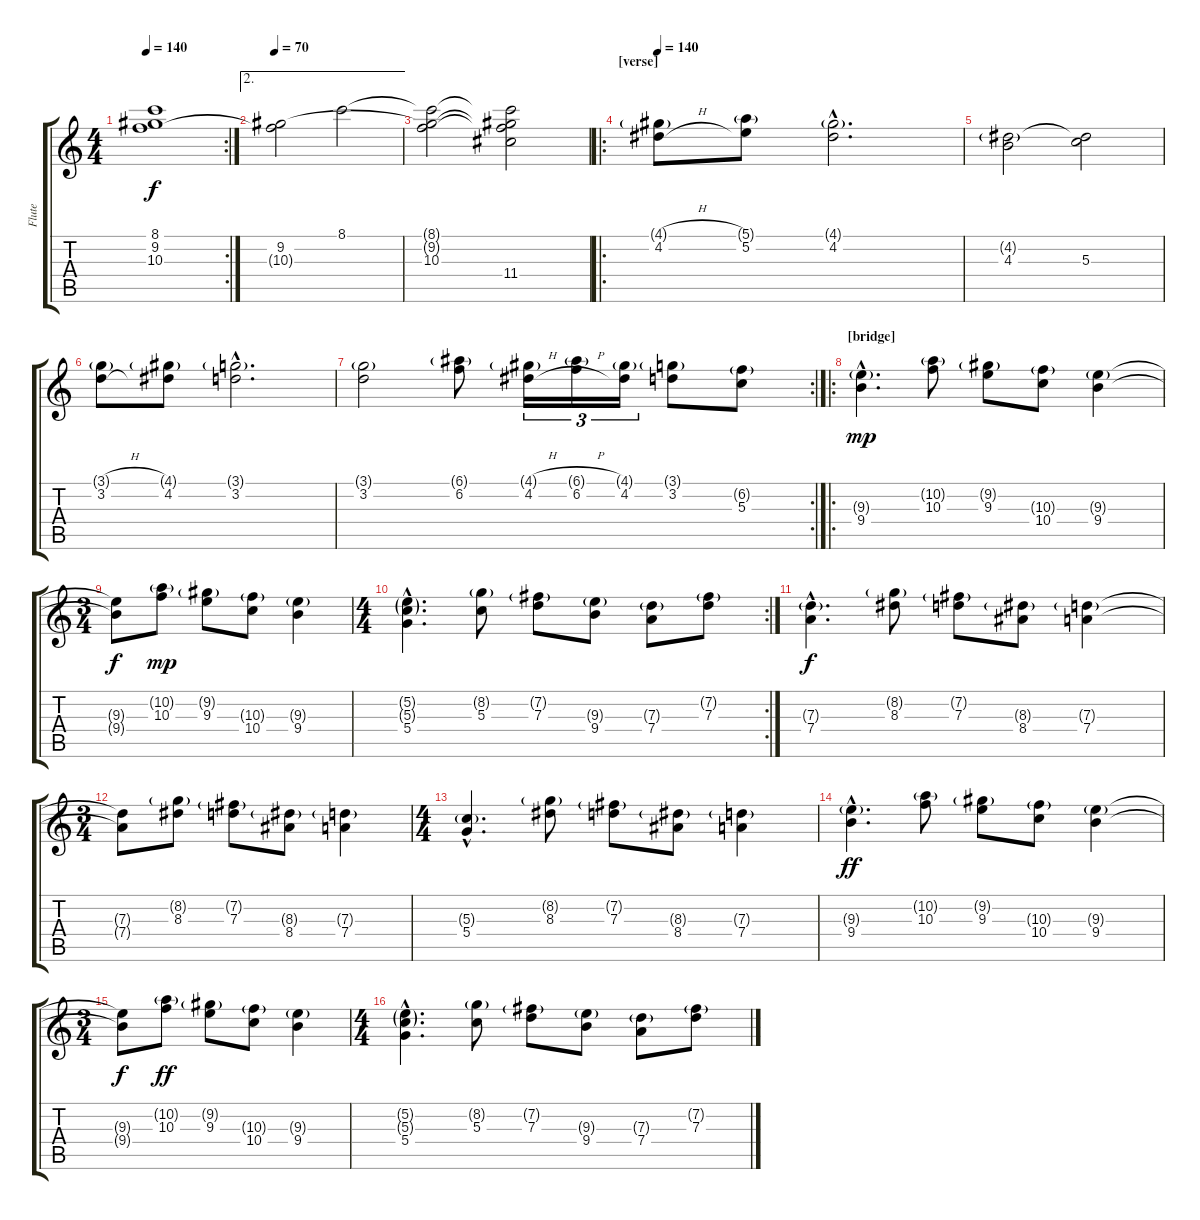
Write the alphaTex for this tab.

\track ("Flute" "Flute") {instrument flute}
\staff {score tabs}
\tuning (E5 B4 G4 D4 A3 E3) {hide}
\rc 2
\ts (4 4)
\tempo 140
\clef g2
\ks c
(8.1 9.2{t} 10.3{t}).1{dy f} |
\ae 2
\tempo 70
(9.2 10.3{t}).2 8.1.2 |
(8.1{t} 9.2{t} 10.3).2 (8.1{t} 9.2{t} 10.3{t} 11.4).2 |
\ro
\section ("" "[verse]")
\tempo 140
(4.1{h g} 4.2{h}).8 (5.1{g} 5.2).8 (4.1{g hac} 4.2{hac}).2{d} |
(4.2{g} 4.3).2 (4.2{t} 5.3).2 |
(3.1{h g} 3.2{h}).8 (4.1{g} 4.2).8 (3.1{g hac} 3.2{hac}).2{d} |
\rc 2
(3.1{g} 3.2).2 (6.1{g} 6.2).8 (4.1{h g} 4.2{h}).16{tu (3 2)} (6.1{h g} 6.2{h}).16{tu (3 2)} (4.1{g} 4.2).16{tu (3 2)} (3.1{g} 3.2).8 (6.2{g} 5.3).8 |
\ro
\section ("" "[bridge]")
(9.3{g hac} 9.4{hac}).4{d dy mp} (10.2{g} 10.3).8 (9.2{g} 9.3).8 (10.3{g} 10.4).8 (9.3{g} 9.4).4 |
\ts (3 4)
(9.3{t} 9.4{t}).8{dy f} (10.2{g} 10.3).8{dy mp} (9.2{g} 9.3).8 (10.3{g} 10.4).8 (9.3{g} 9.4).4 |
\rc 2
\ts (4 4)
(5.2{g hac} 5.3{g hac} 5.4{hac}).4{d} (8.2{g} 5.3).8 (7.2{g} 7.3).8 (9.3{g} 9.4).8 (7.3{g} 7.4).8 (7.2{g} 7.3).8 |
(7.3{g hac} 7.4{hac}).4{d dy f} (8.2{g} 8.3).8 (7.2{g} 7.3).8 (8.3{g} 8.4).8 (7.3{g} 7.4).4 |
\ts (3 4)
(7.3{t} 7.4{t}).8 (8.2{g} 8.3).8 (7.2{g} 7.3).8 (8.3{g} 8.4).8 (7.3{g} 7.4).4 |
\ts (4 4)
(5.3{g hac} 5.4{hac}).4{d} (8.2{g} 8.3).8 (7.2{g} 7.3).8 (8.3{g} 8.4).8 (7.3{g} 7.4).4 |
(9.3{g hac} 9.4{hac}).4{d dy ff} (10.2{g} 10.3).8 (9.2{g} 9.3).8 (10.3{g} 10.4).8 (9.3{g} 9.4).4 |
\ts (3 4)
(9.3{t} 9.4{t}).8{dy f} (10.2{g} 10.3).8{dy ff} (9.2{g} 9.3).8 (10.3{g} 10.4).8 (9.3{g} 9.4).4 |
\ts (4 4)
(5.2{g hac} 5.3{g hac} 5.4{hac}).4{d} (8.2{g} 5.3).8 (7.2{g} 7.3).8 (9.3{g} 9.4).8 (7.3{g} 7.4).8 (7.2{g} 7.3).8
